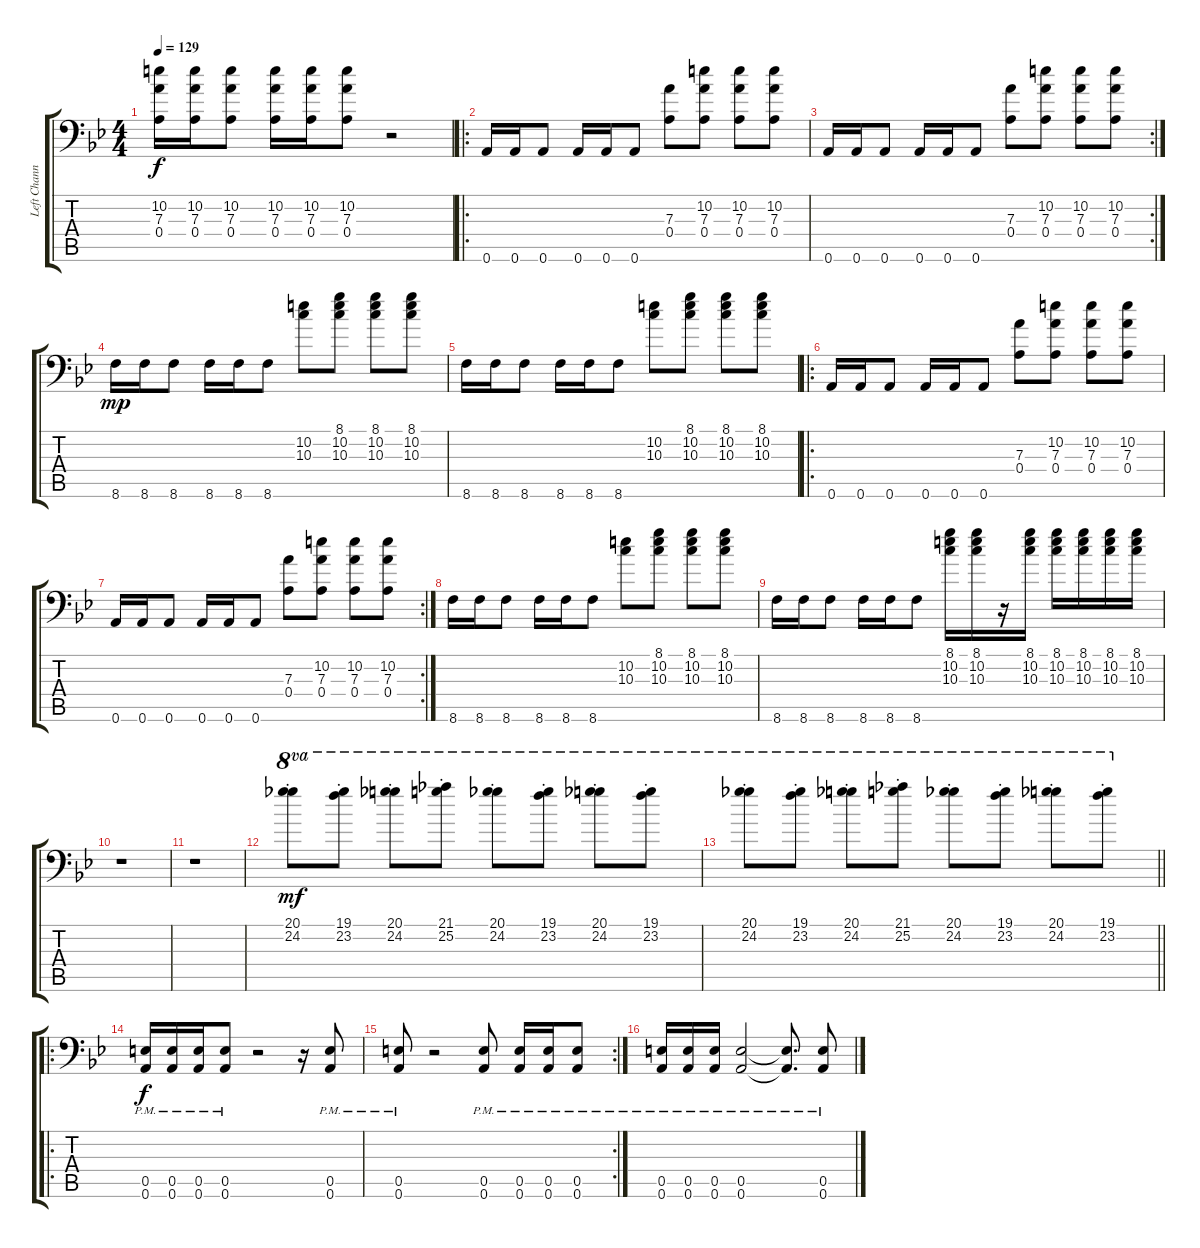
\track ("Left Channel" "Left Chann") {instrument overdrivenguitar}
\staff {score tabs}
\tuning (B3 Gb3 D3 A2 E2 A1) {hide}
\ts (4 4)
\tempo 129
\clef f4
\ks bb
(10.2 7.3 0.4).16{dy f} (10.2 7.3 0.4).16 (10.2 7.3 0.4).8 (10.2 7.3 0.4).16 (10.2 7.3 0.4).16 (10.2 7.3 0.4).8 r.2 |
\ro
0.6.16 0.6.16 0.6.8 0.6.16 0.6.16 0.6.8 (7.3 0.4).8 (10.2 7.3 0.4).8 (10.2 7.3 0.4).8 (10.2 7.3 0.4).8 |
\rc 2
0.6.16 0.6.16 0.6.8 0.6.16 0.6.16 0.6.8 (7.3 0.4).8 (10.2 7.3 0.4).8 (10.2 7.3 0.4).8 (10.2 7.3 0.4).8 |
8.6.16{dy mp} 8.6.16 8.6.8 8.6.16 8.6.16 8.6.8 (10.2 10.3).8 (8.1 10.2 10.3).8 (8.1 10.2 10.3).8 (8.1 10.2 10.3).8 |
8.6.16 8.6.16 8.6.8 8.6.16 8.6.16 8.6.8 (10.2 10.3).8 (8.1 10.2 10.3).8 (8.1 10.2 10.3).8 (8.1 10.2 10.3).8 |
\ro
0.6.16 0.6.16 0.6.8 0.6.16 0.6.16 0.6.8 (7.3 0.4).8 (10.2 7.3 0.4).8 (10.2 7.3 0.4).8 (10.2 7.3 0.4).8 |
\rc 2
0.6.16 0.6.16 0.6.8 0.6.16 0.6.16 0.6.8 (7.3 0.4).8 (10.2 7.3 0.4).8 (10.2 7.3 0.4).8 (10.2 7.3 0.4).8 |
8.6.16 8.6.16 8.6.8 8.6.16 8.6.16 8.6.8 (10.2 10.3).8 (8.1 10.2 10.3).8 (8.1 10.2 10.3).8 (8.1 10.2 10.3).8 |
8.6.16 8.6.16 8.6.8 8.6.16 8.6.16 8.6.8 (8.1 10.2 10.3).16 (8.1 10.2 10.3).16 r.16 (8.1 10.2 10.3).16 (8.1 10.2 10.3).16 (8.1 10.2 10.3).16 (8.1 10.2 10.3).16 (8.1 10.2 10.3).16 |
r.1 |
r.1 |
(20.1{st} 24.2{st}).8{ot 8va dy mf} (19.1{st} 23.2{st}).8{ot 8va} (20.1{st} 24.2{st}).8{ot 8va} (21.1{st} 25.2{st}).8{ot 8va} (20.1{st} 24.2{st}).8{ot 8va} (19.1{st} 23.2{st}).8{ot 8va} (20.1{st} 24.2{st}).8{ot 8va} (19.1{st} 23.2{st}).8{ot 8va} |
\barLineRight lightlight
(20.1{st} 24.2{st}).8{ot 8va} (19.1{st} 23.2{st}).8{ot 8va} (20.1{st} 24.2{st}).8{ot 8va} (21.1{st} 25.2{st}).8{ot 8va} (20.1{st} 24.2{st}).8{ot 8va} (19.1{st} 23.2{st}).8{ot 8va} (20.1{st} 24.2{st}).8{ot 8va} (19.1{st} 23.2{st}).8{ot 8va} |
\ro
(0.5{pm} 0.6{pm}).16{dy f} (0.5{pm} 0.6{pm}).16 (0.5{pm} 0.6{pm}).16 (0.5{pm} 0.6{pm}).8 r.2 r.16 (0.5{pm} 0.6{pm}).8 |
\rc 2
(0.5{pm} 0.6{pm}).8 r.2 (0.5{pm} 0.6{pm}).8 (0.5{pm} 0.6{pm}).16 (0.5{pm} 0.6{pm}).16 (0.5{pm} 0.6{pm}).8 |
(0.5{pm} 0.6{pm}).16 (0.5{pm} 0.6{pm}).16 (0.5{pm} 0.6{pm}).16 (0.5{pm} 0.6{pm}).2 (0.5{pm t} 0.6{pm t}).8{d} (0.5{pm} 0.6{pm}).8
